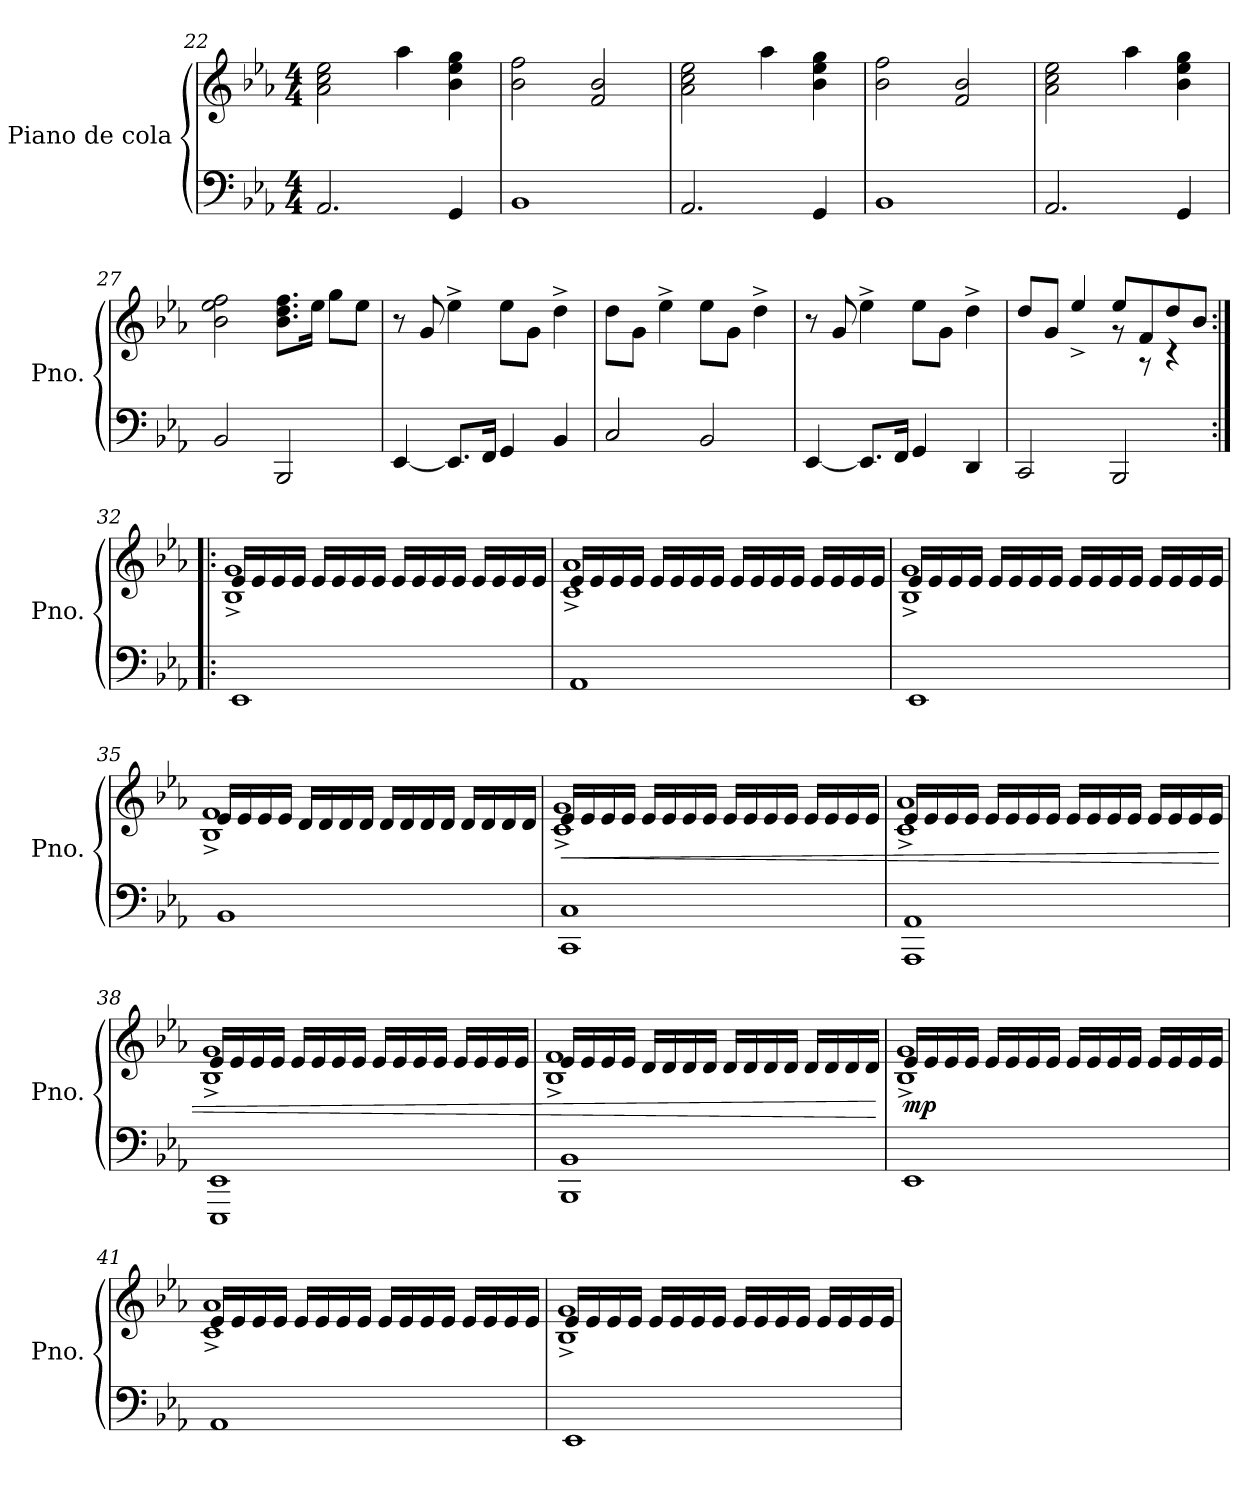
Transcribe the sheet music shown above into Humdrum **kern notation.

**kern	**kern	**dynam
*part1	*part1	*part1
*staff2	*staff1	*staff1/2
*I"Piano de cola	*	*
*I'Pno.	*	*
*clefF4	*clefG2	*
*k[b-e-a-]	*k[b-e-a-]	*
*M4/4	*M4/4	*
=22	=22	=22
2.AA-/	2a-\ 2cc\ 2ee-\	.
.	4aa-\	.
4GG/	4b-\ 4ee-\ 4gg\	.
=23	=23	=23
1BB-	2b-\ 2ff\	.
.	2f/ 2b-/	.
=24	=24	=24
2.AA-/	2a-\ 2cc\ 2ee-\	.
.	4aa-\	.
4GG/	4b-\ 4ee-\ 4gg\	.
=25	=25	=25
1BB-	2b-\ 2ff\	.
.	2f/ 2b-/	.
=26	=26	=26
2.AA-/	2a-\ 2cc\ 2ee-\	.
.	4aa-\	.
4GG/	4b-\ 4ee-\ 4gg\	.
=27	=27	=27
2BB-/	2b-\ 2ee-\ 2ff\	.
2BBB-/	8.b-\ 8.dd\ 8.ff\L	.
.	16ee-\Jk	.
.	8gg\L	.
.	8ee-\J	.
=28	=28	=28
[4EE-/	8r	.
.	8g/	.
8.EE-/L]	4ee-^\	.
16FF/Jk	.	.
4GG/	8ee-\L	.
.	8g\J	.
4BB-/	4dd^\	.
!!LO:LB:g=z
=29	=29	=29
2C/	8dd\L	.
.	8g\J	.
.	4ee-^\	.
2BB-/	8ee-\L	.
.	8g\J	.
.	4dd^\	.
=30	=30	=30
[4EE-/	8r	.
.	8g/	.
8.EE-/L]	4ee-^\	.
16FF/Jk	.	.
4GG/	8ee-\L	.
.	8g\J	.
4DD/	4dd^\	.
=31	=31	=31
*	*^	*
2CC/	8dd/L	2ryy	.
.	8g/J	.	.
.	4ee-^/	.	.
2BBB-/	8ee-/L	8r	.
.	8f/	8r	.
.	8dd/	4r	.
.	8b-/J	.	.
=32:|!|:	=32:|!|:	=32:|!|:	=32:|!|:
1EE-	16e-/LL	1B-^ 1g^	.
.	16e-/	.	.
.	16e-/	.	.
.	16e-/JJ	.	.
.	16e-/LL	.	.
.	16e-/	.	.
.	16e-/	.	.
.	16e-/JJ	.	.
.	16e-/LL	.	.
.	16e-/	.	.
.	16e-/	.	.
.	16e-/JJ	.	.
.	16e-/LL	.	.
.	16e-/	.	.
.	16e-/	.	.
.	16e-/JJ	.	.
!!LO:PB:g=z	!!
=33	=33	=33	=33
1AA-	16e-/LL	1c^ 1a-^	.
.	16e-/	.	.
.	16e-/	.	.
.	16e-/JJ	.	.
.	16e-/LL	.	.
.	16e-/	.	.
.	16e-/	.	.
.	16e-/JJ	.	.
.	16e-/LL	.	.
.	16e-/	.	.
.	16e-/	.	.
.	16e-/JJ	.	.
.	16e-/LL	.	.
.	16e-/	.	.
.	16e-/	.	.
.	16e-/JJ	.	.
=34	=34	=34	=34
1EE-	16e-/LL	1B-^ 1g^	.
.	16e-/	.	.
.	16e-/	.	.
.	16e-/JJ	.	.
.	16e-/LL	.	.
.	16e-/	.	.
.	16e-/	.	.
.	16e-/JJ	.	.
.	16e-/LL	.	.
.	16e-/	.	.
.	16e-/	.	.
.	16e-/JJ	.	.
.	16e-/LL	.	.
.	16e-/	.	.
.	16e-/	.	.
.	16e-/JJ	.	.
!!LO:LB:g=z	!!
=35	=35	=35	=35
1BB-	16e-/LL	1B-^ 1f^	.
.	16e-/	.	.
.	16e-/	.	.
.	16e-/JJ	.	.
.	16d/LL	.	.
.	16d/	.	.
.	16d/	.	.
.	16d/JJ	.	.
.	16d/LL	.	.
.	16d/	.	.
.	16d/	.	.
.	16d/JJ	.	.
.	16d/LL	.	.
.	16d/	.	.
.	16d/	.	.
.	16d/JJ	.	.
=36	=36	=36	=36
!	!	!	!LO:HP:b
1CC 1C	16e-/LL	1c^ 1g^	<
.	16e-/	.	.
.	16e-/	.	.
.	16e-/JJ	.	.
.	16e-/LL	.	.
.	16e-/	.	.
.	16e-/	.	.
.	16e-/JJ	.	.
.	16e-/LL	.	.
.	16e-/	.	.
.	16e-/	.	.
.	16e-/JJ	.	.
.	16e-/LL	.	.
.	16e-/	.	.
.	16e-/	.	.
.	16e-/JJ	.	.
!!LO:LB:g=z	!!
=37	=37	=37	=37
1AAA- 1AA-	16e-/LL	1c^ 1a-^	.
.	16e-/	.	.
.	16e-/	.	.
.	16e-/JJ	.	.
.	16e-/LL	.	.
.	16e-/	.	.
.	16e-/	.	.
.	16e-/JJ	.	.
.	16e-/LL	.	.
.	16e-/	.	.
.	16e-/	.	.
.	16e-/JJ	.	.
.	16e-/LL	.	.
.	16e-/	.	.
.	16e-/	.	.
.	16e-/JJ	.	.
=38	=38	=38	=38
1EEE- 1EE-	16e-/LL	1B-^ 1g^	.
.	16e-/	.	.
.	16e-/	.	.
.	16e-/JJ	.	.
.	16e-/LL	.	.
.	16e-/	.	.
.	16e-/	.	.
.	16e-/JJ	.	.
.	16e-/LL	.	.
.	16e-/	.	.
.	16e-/	.	.
.	16e-/JJ	.	.
.	16e-/LL	.	.
.	16e-/	.	.
.	16e-/	.	.
.	16e-/JJ	.	.
!!LO:LB:g=z	!!
=39	=39	=39	=39
1BBB- 1BB-	16e-/LL	1B-^ 1f^	.
.	16e-/	.	.
.	16e-/	.	.
.	16e-/JJ	.	.
.	16d/LL	.	.
.	16d/	.	.
.	16d/	.	.
.	16d/JJ	.	.
.	16d/LL	.	.
.	16d/	.	.
.	16d/	.	.
.	16d/JJ	.	.
.	16d/LL	.	.
.	16d/	.	.
.	16d/	.	.
.	16d/JJ	.	.
*	*v	*v	*
.	.	[
=40	=40	=40
*	*^	*
!	!	!	!LO:DY:b
1EE-	16e-/LL	1B-^ 1g^	mp
.	16e-/	.	.
.	16e-/	.	.
.	16e-/JJ	.	.
.	16e-/LL	.	.
.	16e-/	.	.
.	16e-/	.	.
.	16e-/JJ	.	.
.	16e-/LL	.	.
.	16e-/	.	.
.	16e-/	.	.
.	16e-/JJ	.	.
.	16e-/LL	.	.
.	16e-/	.	.
.	16e-/	.	.
.	16e-/JJ	.	.
!!LO:LB:g=z	!!
=41	=41	=41	=41
1AA-	16e-/LL	1c^ 1a-^	.
.	16e-/	.	.
.	16e-/	.	.
.	16e-/JJ	.	.
.	16e-/LL	.	.
.	16e-/	.	.
.	16e-/	.	.
.	16e-/JJ	.	.
.	16e-/LL	.	.
.	16e-/	.	.
.	16e-/	.	.
.	16e-/JJ	.	.
.	16e-/LL	.	.
.	16e-/	.	.
.	16e-/	.	.
.	16e-/JJ	.	.
=42	=42	=42	=42
1EE-	16e-/LL	1B-^ 1g^	.
.	16e-/	.	.
.	16e-/	.	.
.	16e-/JJ	.	.
.	16e-/LL	.	.
.	16e-/	.	.
.	16e-/	.	.
.	16e-/JJ	.	.
.	16e-/LL	.	.
.	16e-/	.	.
.	16e-/	.	.
.	16e-/JJ	.	.
.	16e-/LL	.	.
.	16e-/	.	.
.	16e-/	.	.
.	16e-/JJ	.	.
*	*v	*v	*
=	=	=
*-	*-	*-
